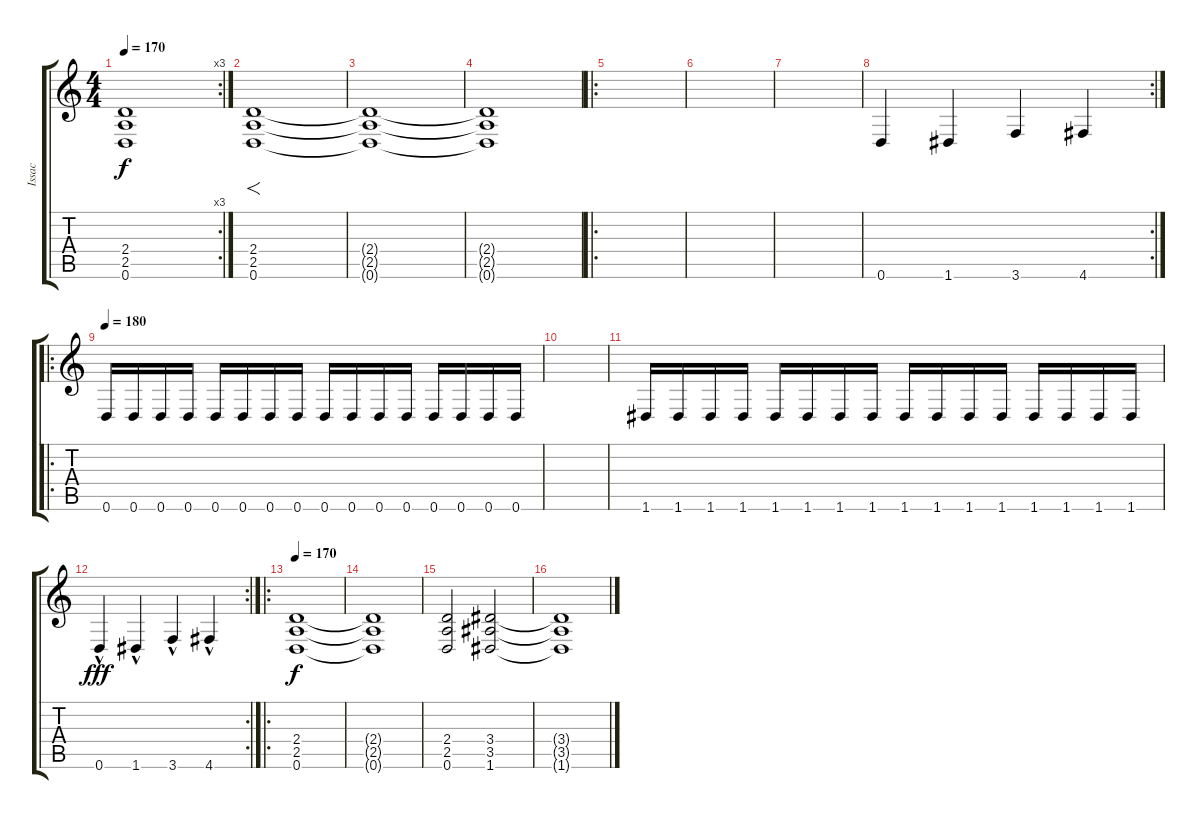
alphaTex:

\track ("Issac" "Issac") {instrument distortionguitar}
\staff {score tabs}
\tuning (D4 A3 F3 C3 G2 D2) {hide}
\rc 3
\ts (4 4)
\tempo 170
\clef g2
\ks c
(2.4{t} 2.5{t} 0.6{t}).1{dy f} |
(2.4 2.5 0.6).1{f} |
(2.4{t} 2.5{t} 0.6{t}).1 |
(2.4{t} 2.5{t} 0.6{t}).1 |
\ro
|
|
|
\rc 2
0.6.4 1.6.4 3.6.4 4.6.4 |
\ro
\tempo 180
0.6.16 0.6.16 0.6.16 0.6.16 0.6.16 0.6.16 0.6.16 0.6.16 0.6.16 0.6.16 0.6.16 0.6.16 0.6.16 0.6.16 0.6.16 0.6.16 |
|
1.6.16 1.6.16 1.6.16 1.6.16 1.6.16 1.6.16 1.6.16 1.6.16 1.6.16 1.6.16 1.6.16 1.6.16 1.6.16 1.6.16 1.6.16 1.6.16 |
\rc 2
0.6{hac}.4{dy fff} 1.6{hac}.4 3.6{hac}.4 4.6{hac}.4 |
\ro
\tempo 170
(2.4 2.5 0.6).1{dy f} |
(2.4{t} 2.5{t} 0.6{t}).1 |
(2.4 2.5 0.6).2 (3.4 3.5 1.6).2 |
(3.4{t} 3.5{t} 1.6{t}).1
